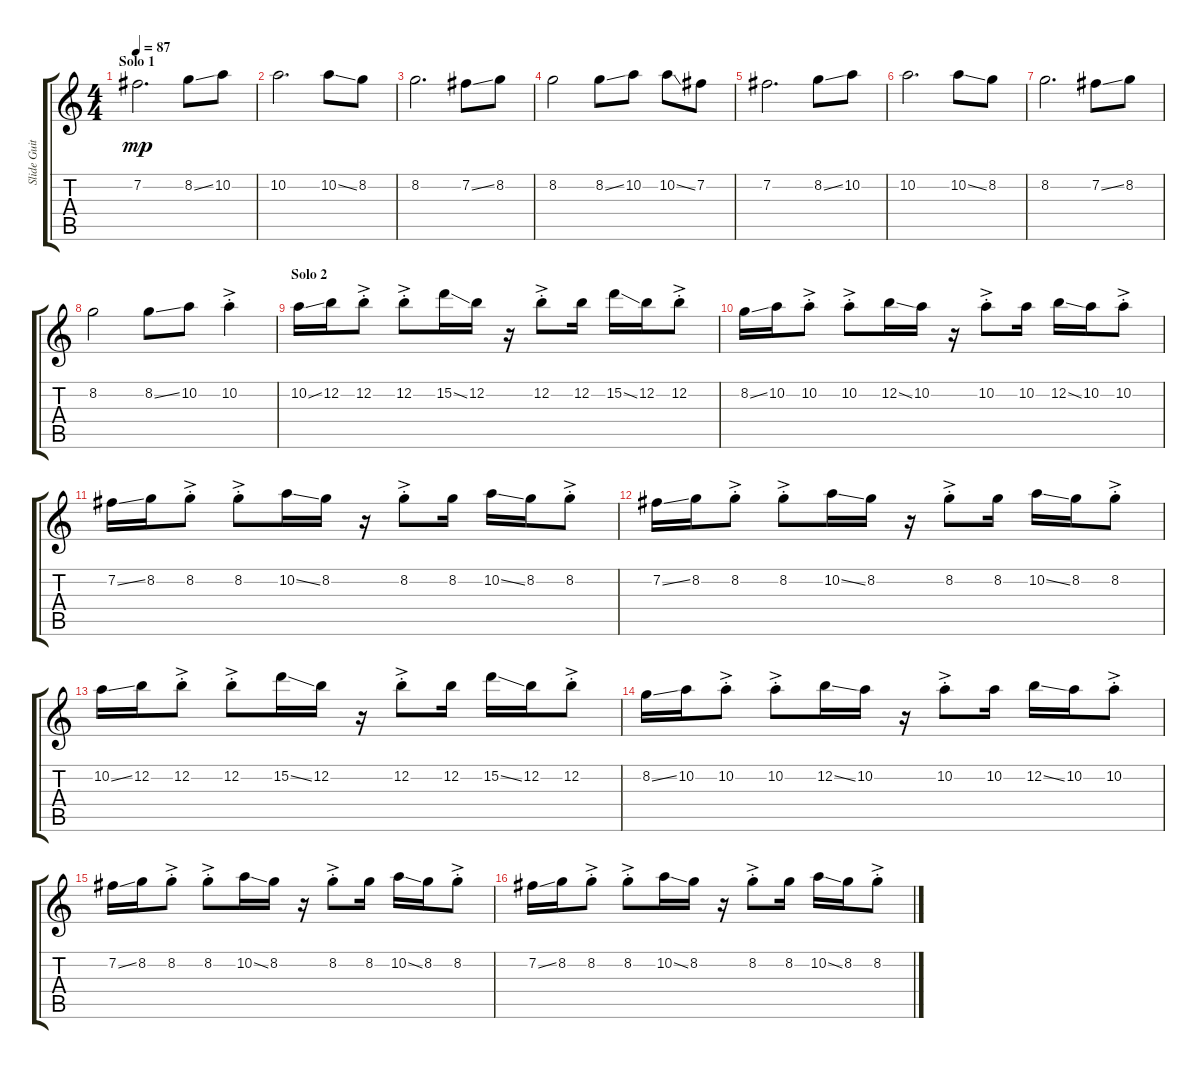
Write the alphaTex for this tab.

\track ("Slide Guitar 1" "Slide Guit") {instrument acousticguitarsteel}
\staff {score tabs}
\tuning (E4 B3 G3 D3 A2 E2) {hide}
\ts (4 4)
\section ("" "Solo 1")
\tempo 87
\clef g2
\ks c
7.2.2{d dy mp} 8.2{ss}.8 10.2.8 |
10.2.2{d} 10.2{ss}.8 8.2.8 |
8.2.2{d} 7.2{ss}.8 8.2.8 |
8.2.2 8.2{ss}.8 10.2.8 10.2{ss}.8 7.2.8 |
7.2.2{d} 8.2{ss}.8 10.2.8 |
10.2.2{d} 10.2{ss}.8 8.2.8 |
8.2.2{d} 7.2{ss}.8 8.2.8 |
8.2.2 8.2{ss}.8 10.2.8 10.2{ac st}.4 |
\section ("" "Solo 2")
10.2{ss}.16 12.2.16 12.2{ac st}.8 12.2{ac st}.8 15.2{ss}.16 12.2.16 r.16 12.2{ac st}.8 12.2.16 15.2{ss}.16 12.2.16 12.2{ac st}.8 |
8.2{ss}.16 10.2.16 10.2{ac st}.8 10.2{ac st}.8 12.2{ss}.16 10.2.16 r.16 10.2{ac st}.8 10.2.16 12.2{ss}.16 10.2.16 10.2{ac st}.8 |
7.2{ss}.16 8.2.16 8.2{ac st}.8 8.2{ac st}.8 10.2{ss}.16 8.2.16 r.16 8.2{ac st}.8 8.2.16 10.2{ss}.16 8.2.16 8.2{ac st}.8 |
7.2{ss}.16 8.2.16 8.2{ac st}.8 8.2{ac st}.8 10.2{ss}.16 8.2.16 r.16 8.2{ac st}.8 8.2.16 10.2{ss}.16 8.2.16 8.2{ac st}.8 |
10.2{ss}.16 12.2.16 12.2{ac st}.8 12.2{ac st}.8 15.2{ss}.16 12.2.16 r.16 12.2{ac st}.8 12.2.16 15.2{ss}.16 12.2.16 12.2{ac st}.8 |
8.2{ss}.16 10.2.16 10.2{ac st}.8 10.2{ac st}.8 12.2{ss}.16 10.2.16 r.16 10.2{ac st}.8 10.2.16 12.2{ss}.16 10.2.16 10.2{ac st}.8 |
7.2{ss}.16 8.2.16 8.2{ac st}.8 8.2{ac st}.8 10.2{ss}.16 8.2.16 r.16 8.2{ac st}.8 8.2.16 10.2{ss}.16 8.2.16 8.2{ac st}.8 |
7.2{ss}.16 8.2.16 8.2{ac st}.8 8.2{ac st}.8 10.2{ss}.16 8.2.16 r.16 8.2{ac st}.8 8.2.16 10.2{ss}.16 8.2.16 8.2{ac st}.8
